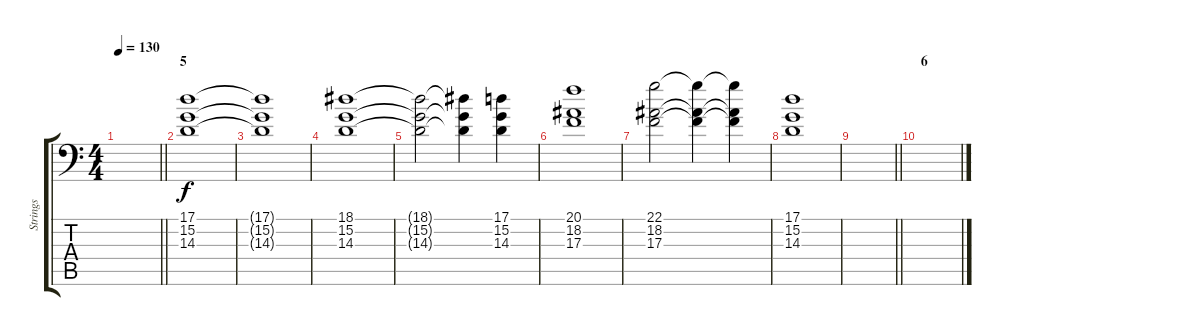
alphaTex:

\track ("Strings" "Strings") {instrument stringensemble1}
\staff {score tabs}
\tuning (A3 E3 C3 G2 D2 G1) {hide}
\ts (4 4)
\tempo 130
\clef f4
\barLineRight lightlight
\ks c
|
\section ("" "5")
(17.1 15.2 14.3).1 |
(17.1{t} 15.2{t} 14.3{t}).1 |
(18.1 15.2 14.3).1 |
(18.1{t} 15.2{t} 14.3{t}).2 (18.1{t} 15.2{t} 14.3{t}).4 (17.1 15.2 14.3).4 |
(20.1 18.2 17.3).1 |
(22.1 18.2 17.3).2 (22.1{t} 18.2{t} 17.3{t}).4 (22.1{t} 18.2{t} 17.3{t}).4 |
(17.1 15.2 14.3).1 |
\barLineRight lightlight
|
\section ("" "6")
